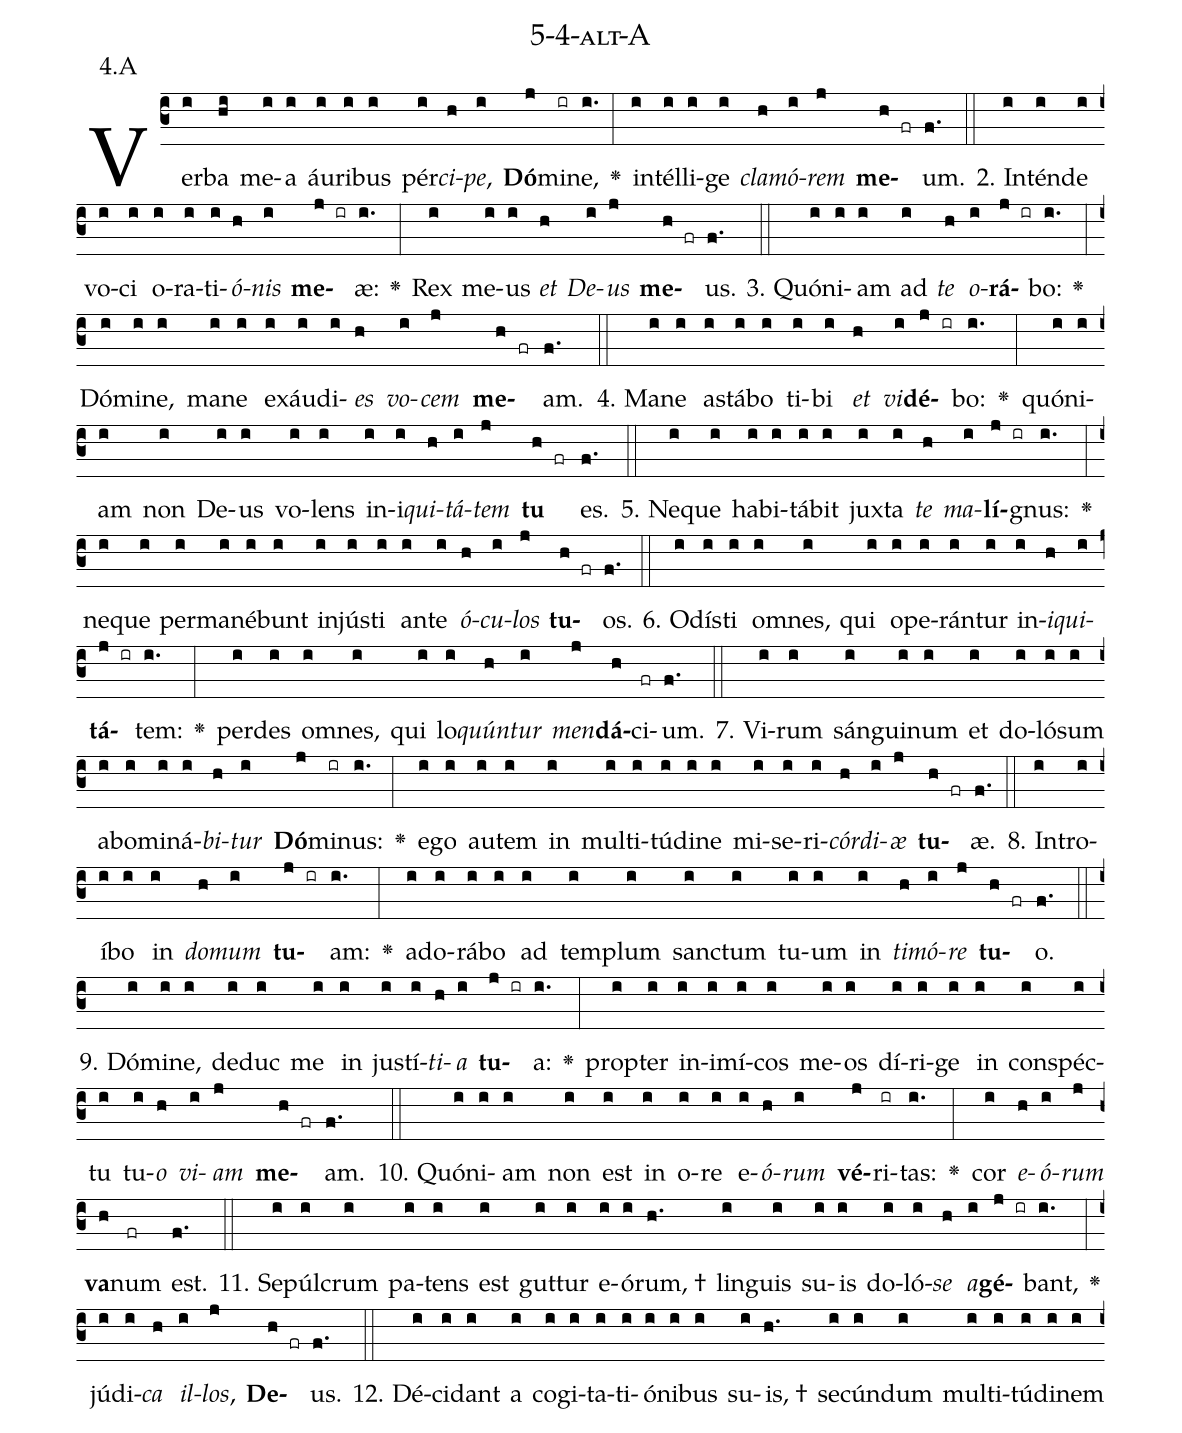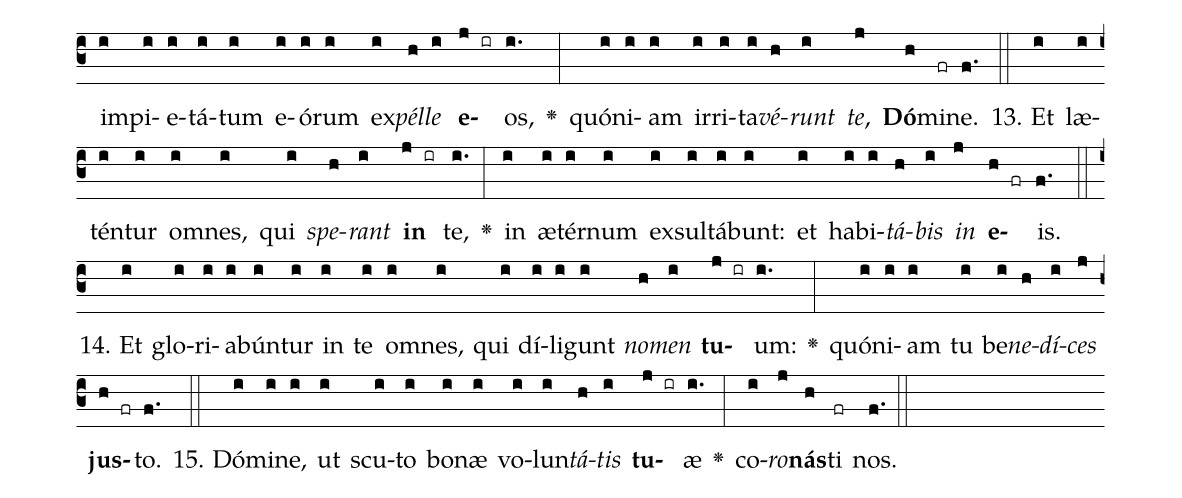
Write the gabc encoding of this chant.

name: 5-4-alt-A;
annotation: 4.A;
%%
(c3)Ver(i)ba(hi) me(i)a(i) áu(i)ri(i)bus(i) pér(i)<i>ci</i>(h)<i>pe</i>,(i) <b>Dó</b>(j)mi(ir)ne,(i.) <v>\greheightstar</v>(:) in(i)tél(i)li(i)ge(i) <i>cla</i>(h)<i>mó</i>(i)<i>rem</i>(j) <b>me</b>(h fr)um.(f.) (::)
2. In(i)tén(i)de(i) vo(i)ci(i) o(i)ra(i)ti(i)<i>ó</i>(h)<i>nis</i>(i) <b>me</b>(j ir)æ:(i.) <v>\greheightstar</v>(:) Rex(i) me(i)us(i) <i>et</i>(h) <i>De</i>(i)<i>us</i>(j) <b>me</b>(h fr)us.(f.) (::)
3. Quón(i)i(i)am(i) ad(i) <i>te</i>(h) <i>o</i>(i)<b>rá</b>(j ir)bo:(i.) <v>\greheightstar</v>(:) Dó(i)mi(i)ne,(i) ma(i)ne(i) ex(i)áu(i)di(i)<i>es</i>(h) <i>vo</i>(i)<i>cem</i>(j) <b>me</b>(h fr)am.(f.) (::)
4. Ma(i)ne(i) a(i)stá(i)bo(i) ti(i)bi(i) <i>et</i>(h) <i>vi</i>(i)<b>dé</b>(j ir)bo:(i.) <v>\greheightstar</v>(:) quón(i)i(i)am(i) non(i) De(i)us(i) vo(i)lens(i) in(i)i(i)<i>qui</i>(h)<i>tá</i>(i)<i>tem</i>(j) <b>tu</b>(h fr) es.(f.) (::)
5. Ne(i)que(i) ha(i)bi(i)tá(i)bit(i) jux(i)ta(i) <i>te</i>(h) <i>ma</i>(i)<b>lí</b>(j ir)gnus:(i.) <v>\greheightstar</v>(:) ne(i)que(i) per(i)ma(i)né(i)bunt(i) in(i)jús(i)ti(i) an(i)te(i) <i>ó</i>(h)<i>cu</i>(i)<i>los</i>(j) <b>tu</b>(h fr)os.(f.) (::)
6. O(i)dís(i)ti(i) om(i)nes,(i) qui(i) o(i)pe(i)rán(i)tur(i) in(i)<i>i</i>(h)<i>qui</i>(i)<b>tá</b>(j ir)tem:(i.) <v>\greheightstar</v>(:) per(i)des(i) om(i)nes,(i) qui(i) lo(i)<i>quún</i>(h)<i>tur</i>(i) <i>men</i>(j)<b>dá</b>(h)ci(fr)um.(f.) (::)
7. Vi(i)rum(i) sán(i)gui(i)num(i) et(i) do(i)ló(i)sum(i) ab(i)o(i)mi(i)ná(i)<i>bi</i>(h)<i>tur</i>(i) <b>Dó</b>(j)mi(ir)nus:(i.) <v>\greheightstar</v>(:) e(i)go(i) au(i)tem(i) in(i) mul(i)ti(i)tú(i)di(i)ne(i) mi(i)se(i)ri(i)<i>cór</i>(h)<i>di</i>(i)<i>æ</i>(j) <b>tu</b>(h fr)æ.(f.) (::)
8. In(i)tro(i)í(i)bo(i) in(i) <i>do</i>(h)<i>mum</i>(i) <b>tu</b>(j ir)am:(i.) <v>\greheightstar</v>(:) ad(i)o(i)rá(i)bo(i) ad(i) tem(i)plum(i) sanc(i)tum(i) tu(i)um(i) in(i) <i>ti</i>(h)<i>mó</i>(i)<i>re</i>(j) <b>tu</b>(h fr)o.(f.) (::)
9. Dó(i)mi(i)ne,(i) de(i)duc(i) me(i) in(i) jus(i)tí(i)<i>ti</i>(h)<i>a</i>(i) <b>tu</b>(j ir)a:(i.) <v>\greheightstar</v>(:) prop(i)ter(i) in(i)i(i)mí(i)cos(i) me(i)os(i) dí(i)ri(i)ge(i) in(i) con(i)spéc(i)tu(i) tu(i)<i>o</i>(h) <i>vi</i>(i)<i>am</i>(j) <b>me</b>(h fr)am.(f.) (::)
10. Quón(i)i(i)am(i) non(i) est(i) in(i) o(i)re(i) e(i)<i>ó</i>(h)<i>rum</i>(i) <b>vé</b>(j)ri(ir)tas:(i.) <v>\greheightstar</v>(:) cor(i) <i>e</i>(h)<i>ó</i>(i)<i>rum</i>(j) <b>va</b>(h)num(fr) est.(f.) (::)
11. Se(i)púl(i)crum(i) pa(i)tens(i) est(i) gut(i)tur(i) e(i)ó(i)rum, †(h.) lin(i)guis(i) su(i)is(i) do(i)ló(i)<i>se</i>(h) <i>a</i>(i)<b>gé</b>(j ir)bant,(i.) <v>\greheightstar</v>(:) jú(i)di(i)<i>ca</i>(h) <i>il</i>(i)<i>los</i>,(j) <b>De</b>(h fr)us.(f.) (::)
12. Dé(i)ci(i)dant(i) a(i) co(i)gi(i)ta(i)ti(i)ó(i)ni(i)bus(i) su(i)is, †(h.) se(i)cún(i)dum(i) mul(i)ti(i)tú(i)di(i)nem(i) im(i)pi(i)e(i)tá(i)tum(i) e(i)ó(i)rum(i) ex(i)<i>pél</i>(h)<i>le</i>(i) <b>e</b>(j ir)os,(i.) <v>\greheightstar</v>(:) quón(i)i(i)am(i) ir(i)ri(i)ta(i)<i>vé</i>(h)<i>runt</i>(i) <i>te</i>,(j) <b>Dó</b>(h)mi(fr)ne.(f.) (::)
13. Et(i) læ(i)tén(i)tur(i) om(i)nes,(i) qui(i) <i>spe</i>(h)<i>rant</i>(i) <b>in</b>(j ir) te,(i.) <v>\greheightstar</v>(:) in(i) æ(i)tér(i)num(i) ex(i)sul(i)tá(i)bunt:(i) et(i) ha(i)bi(i)<i>tá</i>(h)<i>bis</i>(i) <i>in</i>(j) <b>e</b>(h fr)is.(f.) (::)
14. Et(i) glo(i)ri(i)a(i)bún(i)tur(i) in(i) te(i) om(i)nes,(i) qui(i) dí(i)li(i)gunt(i) <i>no</i>(h)<i>men</i>(i) <b>tu</b>(j ir)um:(i.) <v>\greheightstar</v>(:) quón(i)i(i)am(i) tu(i) be(i)<i>ne</i>(h)<i>dí</i>(i)<i>ces</i>(j) <b>jus</b>(h fr)to.(f.) (::)
15. Dó(i)mi(i)ne,(i) ut(i) scu(i)to(i) bo(i)næ(i) vo(i)lun(i)<i>tá</i>(h)<i>tis</i>(i) <b>tu</b>(j ir)æ(i.) <v>\greheightstar</v>(:) co(i)<i>ro</i>(j)<b>nás</b>(h)ti(fr) nos.(f.) (::)
